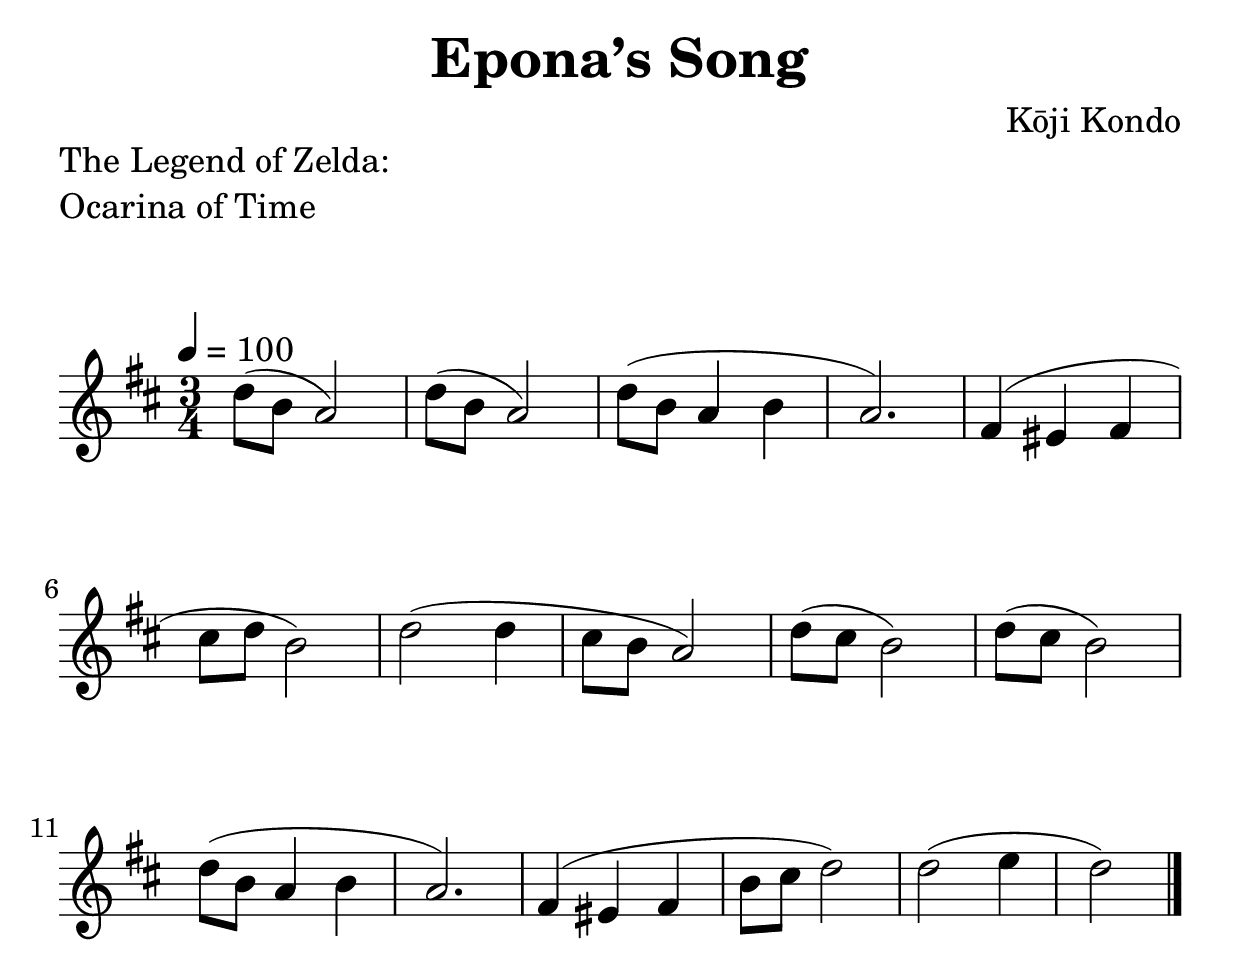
\version "2.20.0"

\include "header.ily"

\version "2.20.0"

title = "Epona’s Song"

song = \relative c'' {
  \tempo 4 = 100
  \time 3/4
  \key d \major

  d'8( b a2) | % 1
  d8( b a2) | % 2
  d8( b a4 b | % 3
  a2.) | % 8
  fis4( eis fis | % 5
  cis'8 d b2) | % 6
  d2( d4 | % 7
  cis8 b a2) | % 8
  d8( cis b2) | % 9
  d8( cis b2) | % 10
  d8( b a4 b | % 11
  a2.) | % 12
  fis4( eis fis | % 13
  b8 cis d2) | % 14
  d2( e4 | % 15
  d2) \bar "|." % 16
}


\header {
  title = \title
  piece = \markup \left-column { "The Legend of Zelda:" "Ocarina of Time" }
}

\include "articulate.ly"

staff = \new Staff \with { midiInstrument = "ocarina" } {
  \clef "treble^8"
  \song
}

\score {
  \staff

  \layout {
    \context {
      \Score
      \omit ClefModifier
    }
  }
}

\score {
  \unfoldRepeats \articulate \staff

  \midi {}
}

